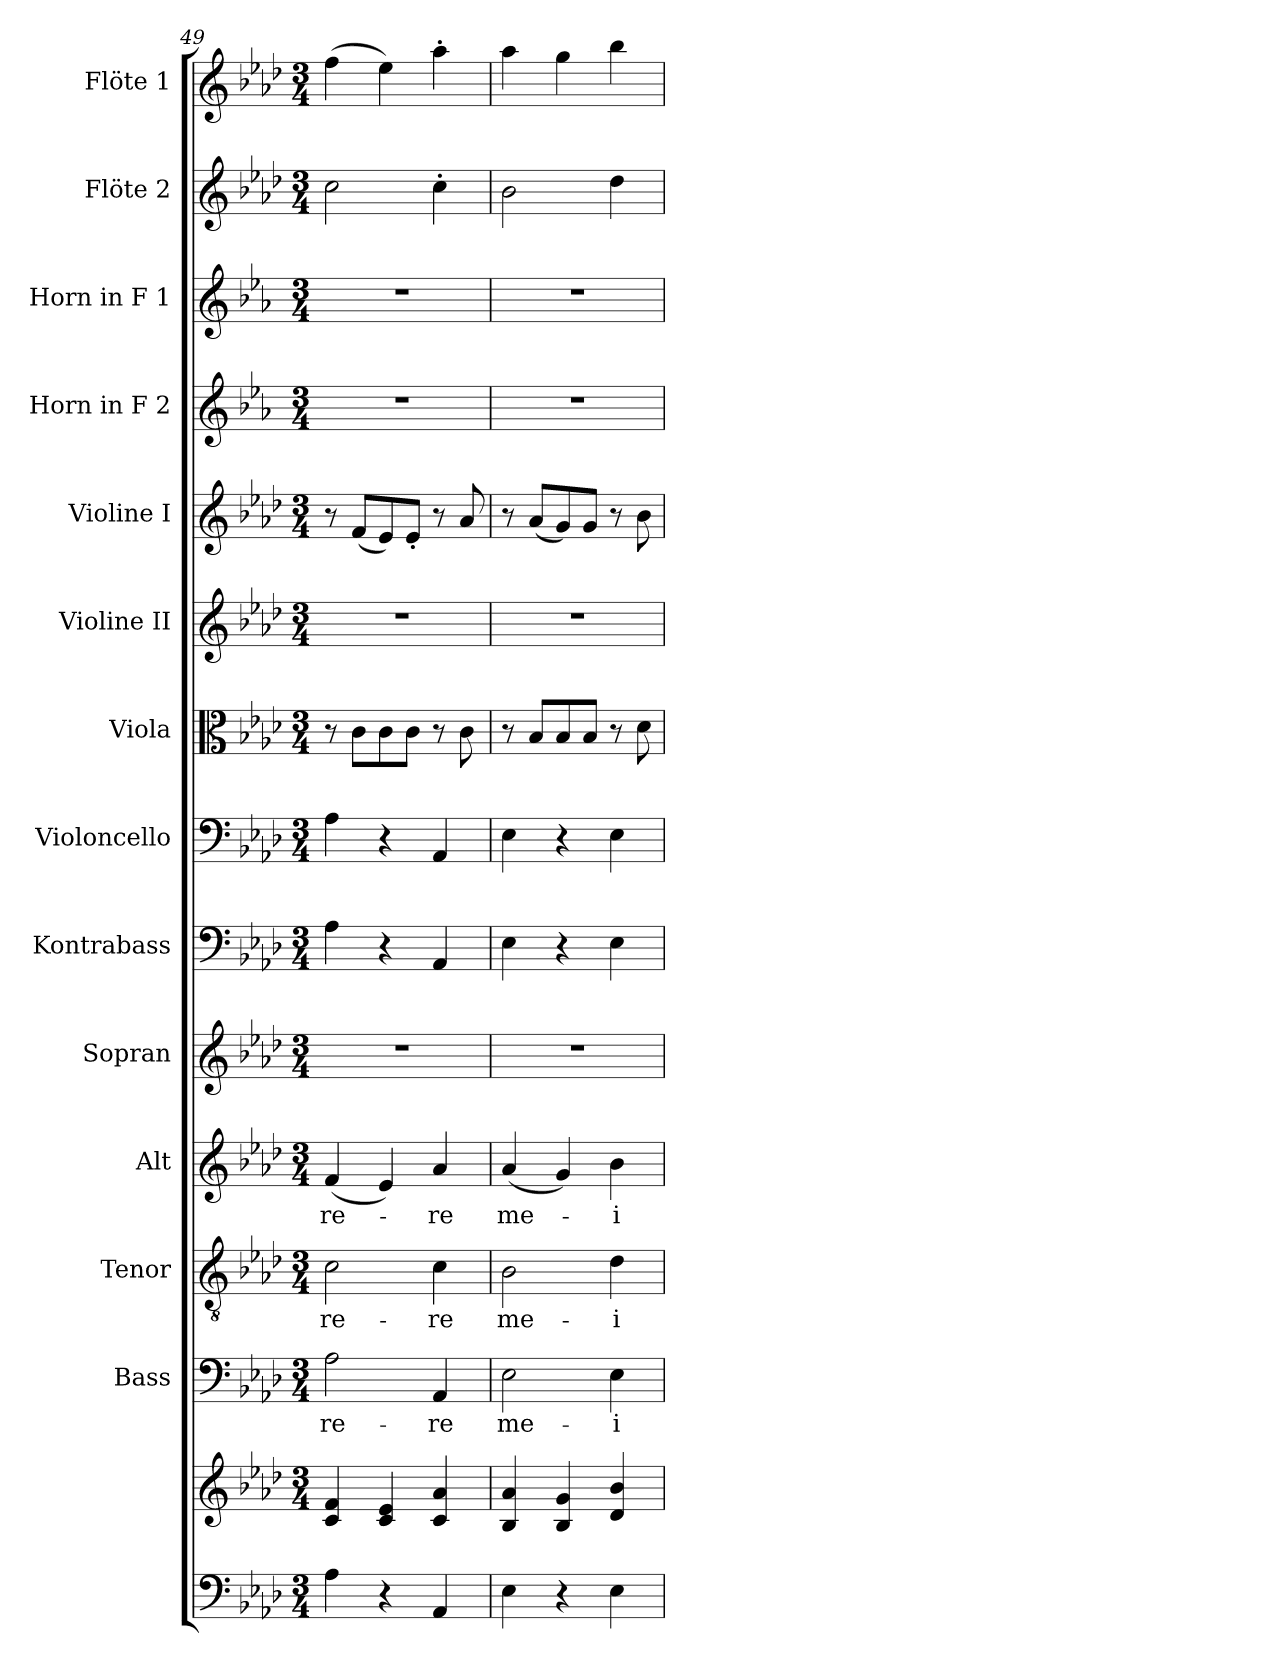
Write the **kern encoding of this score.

**kern	**kern	**kern	**text	**kern	**text	**kern	**text	**kern	**kern	**kern	**kern	**kern	**kern	**kern	**kern	**kern	**kern
*part14	*part14	*part13	*part13	*part12	*part12	*part11	*part11	*part10	*part9	*part8	*part7	*part6	*part5	*part4	*part3	*part2	*part1
*staff15	*staff14	*staff13	*staff13	*staff12	*staff12	*staff11	*staff11	*staff10	*staff9	*staff8	*staff7	*staff6	*staff5	*staff4	*staff3	*staff2	*staff1
*	*	*I"Bass	*	*I"Tenor	*	*I"Alt	*	*I"Sopran	*I"Kontrabass	*I"Violoncello	*I"Viola	*I"Violine II	*I"Violine I	*I"Horn in F 2	*I"Horn in F 1	*I"Flöte 2	*I"Flöte 1
*	*	*I'B.	*	*I'T.	*	*I'A.	*	*I'S.	*I'Kb.	*I'Vc.	*I'Vla.	*I'Vl. II	*I'Vl. I	*	*	*I'Fl. 2	*I'Fl. 1
!!LO:PB:g=z
*clefF4	*clefG2	*clefF4	*	*clefGv2	*	*clefG2	*	*clefG2	*clefF4	*clefF4	*clefC3	*clefG2	*clefG2	*clefG2	*clefG2	*clefG2	*clefG2
*	*	*	*	*	*	*	*	*	*ITrd7c12	*	*	*	*	*ITrd4c7	*ITrd4c7	*	*
*k[b-e-a-d-]	*k[b-e-a-d-]	*k[b-e-a-d-]	*	*k[b-e-a-d-]	*	*k[b-e-a-d-]	*	*k[b-e-a-d-]	*k[b-e-a-d-]	*k[b-e-a-d-]	*k[b-e-a-d-]	*k[b-e-a-d-]	*k[b-e-a-d-]	*k[b-e-a-d-]	*k[b-e-a-d-]	*k[b-e-a-d-]	*k[b-e-a-d-]
*A-:	*A-:	*A-:	*	*A-:	*	*A-:	*	*A-:	*A-:	*A-:	*A-:	*A-:	*A-:	*A-:	*A-:	*A-:	*A-:
*M3/4	*M3/4	*M3/4	*	*M3/4	*	*M3/4	*	*M3/4	*M3/4	*M3/4	*M3/4	*M3/4	*M3/4	*M3/4	*M3/4	*M3/4	*M3/4
=49	=49	=49	=49	=49	=49	=49	=49	=49	=49	=49	=49	=49	=49	=49	=49	=49	=49
!	!	!	!LO:LY:b	!	!LO:LY:b	!	!LO:LY:b	!	!	!	!	!	!	!	!	!	!
4A-\	4c/ 4f/	2A-\	-re-	2c\	-re-	(<4f/	-re-	2.r	4AA-\	4A-\	8r	2.r	8r	2.r	2.r	2cc\	(>4ff\
.	.	.	.	.	.	.	.	.	.	.	8c\L	.	(<8f/L	.	.	.	.
4r	4c/ 4e-/	.	.	.	.	4e-/)	.	.	4r	4r	8c\	.	8e-/)	.	.	.	4ee-\)
.	.	.	.	.	.	.	.	.	.	.	8c\J	.	8e-'</J	.	.	.	.
!	!	!	!LO:LY:b	!	!LO:LY:b	!	!LO:LY:b	!	!	!	!	!	!	!	!	!	!
4AA-/	4c/ 4a-/	4AA-/	-re	4c\	-re	4a-/	-re	.	4AAA-/	4AA-/	8r	.	8r	.	.	4cc'>\	4aa-'>\
.	.	.	.	.	.	.	.	.	.	.	8c\	.	8a-/	.	.	.	.
=50	=50	=50	=50	=50	=50	=50	=50	=50	=50	=50	=50	=50	=50	=50	=50	=50	=50
!	!	!	!LO:LY:b	!	!LO:LY:b	!	!LO:LY:b	!	!	!	!	!	!	!	!	!	!
4E-\	4B-/ 4a-/	2E-\	me-	2B-\	me-	(<4a-/	me-	2.r	4EE-\	4E-\	8r	2.r	8r	2.r	2.r	2b-\	4aa-\
.	.	.	.	.	.	.	.	.	.	.	8B-/L	.	(<8a-/L	.	.	.	.
4r	4B-/ 4g/	.	.	.	.	4g/)	.	.	4r	4r	8B-/	.	8g/)	.	.	.	4gg\
.	.	.	.	.	.	.	.	.	.	.	8B-/J	.	8g/J	.	.	.	.
!	!	!	!LO:LY:b	!	!LO:LY:b	!	!LO:LY:b	!	!	!	!	!	!	!	!	!	!
4E-\	4d-/ 4b-/	4E-\	-i	4d-\	-i	4b-\	-i	.	4EE-\	4E-\	8r	.	8r	.	.	4dd-\	4bb-\
.	.	.	.	.	.	.	.	.	.	.	8d-\	.	8b-\	.	.	.	.
=	=	=	=	=	=	=	=	=	=	=	=	=	=	=	=	=	=
*-	*-	*-	*-	*-	*-	*-	*-	*-	*-	*-	*-	*-	*-	*-	*-	*-	*-
